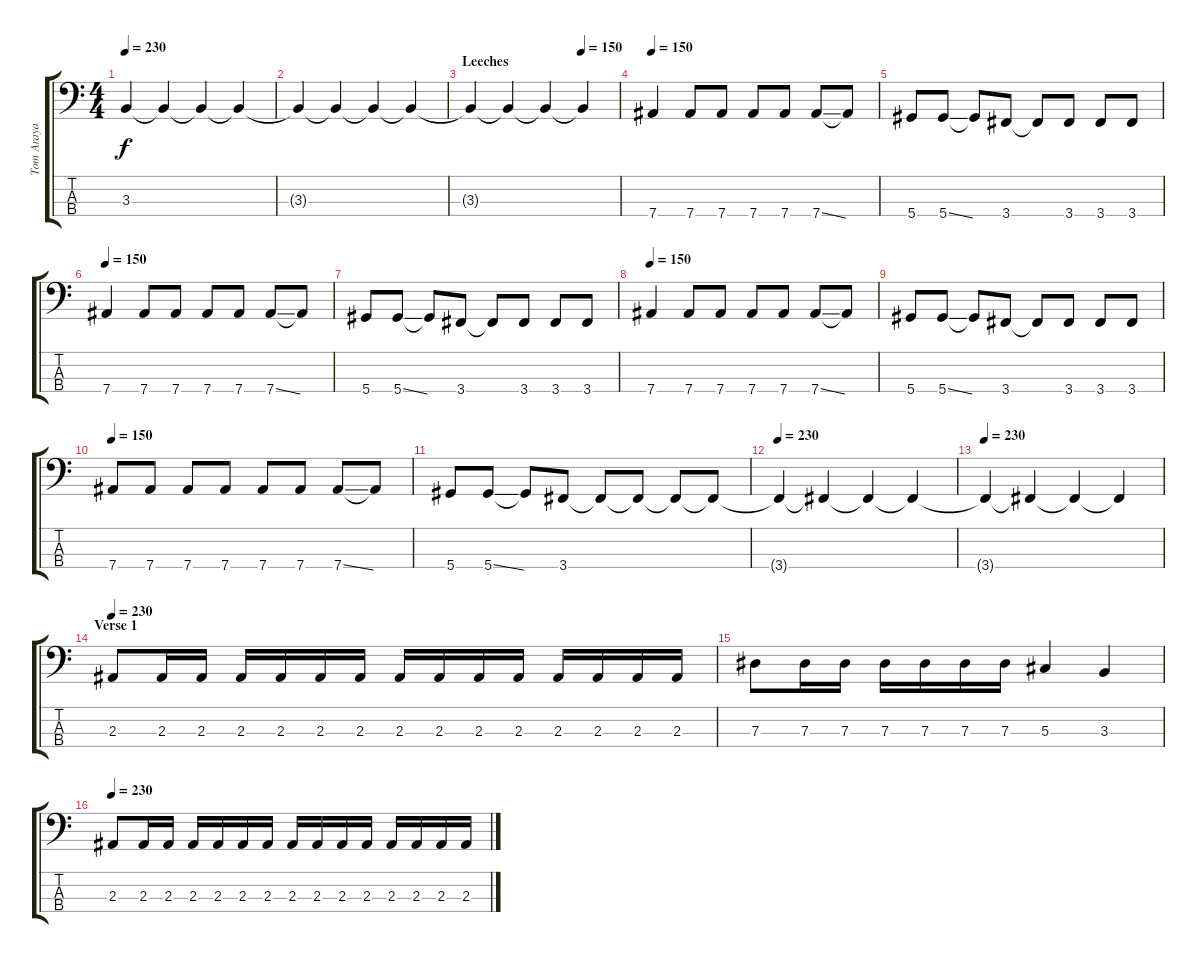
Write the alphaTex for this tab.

\track ("Tom Araya" "Tom Araya") {instrument distortionguitar}
\staff {score tabs}
\tuning (Gb2 Db2 Ab1 Eb1) {hide}
\ts (4 4)
\tempo 230
\clef f4
\ks c
3.3{t}.4{dy f} 3.3{t}.4 3.3{t}.4 3.3{t}.4 |
3.3{t}.4 3.3{t}.4 3.3{t}.4 3.3{t}.4 |
\section ("" "Leeches")
\tempo (150 0.75)
3.3{t}.4 3.3{t}.4 3.3{t}.4 3.3{t}.4 |
\tempo 150
7.4.4 7.4.8 7.4.8 7.4.8 7.4.8 7.4{ss}.8 7.4{t}.8 |
5.4.8 5.4{ss}.8 5.4{t}.8 3.4.8 3.4{t}.8 3.4.8 3.4.8 3.4.8 |
\tempo 150
7.4.4 7.4.8 7.4.8 7.4.8 7.4.8 7.4{ss}.8 7.4{t}.8 |
5.4.8 5.4{ss}.8 5.4{t}.8 3.4.8 3.4{t}.8 3.4.8 3.4.8 3.4.8 |
\tempo 150
7.4.4 7.4.8 7.4.8 7.4.8 7.4.8 7.4{ss}.8 7.4{t}.8 |
5.4.8 5.4{ss}.8 5.4{t}.8 3.4.8 3.4{t}.8 3.4.8 3.4.8 3.4.8 |
\tempo 150
7.4.8 7.4.8 7.4.8 7.4.8 7.4.8 7.4.8 7.4{ss}.8 7.4{t}.8 |
5.4.8 5.4{ss}.8 5.4{t}.8 3.4.8 3.4{t}.8 3.4{t}.8 3.4{t}.8 3.4{t}.8 |
\tempo 230
3.4{t}.4 3.4{t}.4 3.4{t}.4 3.4{t}.4 |
\tempo 230
3.4{t}.4 3.4{t}.4 3.4{t}.4 3.4{t}.4 |
\section ("" "Verse 1")
\tempo 230
2.3.8 2.3.16 2.3.16 2.3.16 2.3.16 2.3.16 2.3.16 2.3.16 2.3.16 2.3.16 2.3.16 2.3.16 2.3.16 2.3.16 2.3.16 |
7.3.8 7.3.16 7.3.16 7.3.16 7.3.16 7.3.16 7.3.16 5.3.4 3.3.4 |
\tempo 230
2.3.8 2.3.16 2.3.16 2.3.16 2.3.16 2.3.16 2.3.16 2.3.16 2.3.16 2.3.16 2.3.16 2.3.16 2.3.16 2.3.16 2.3.16
